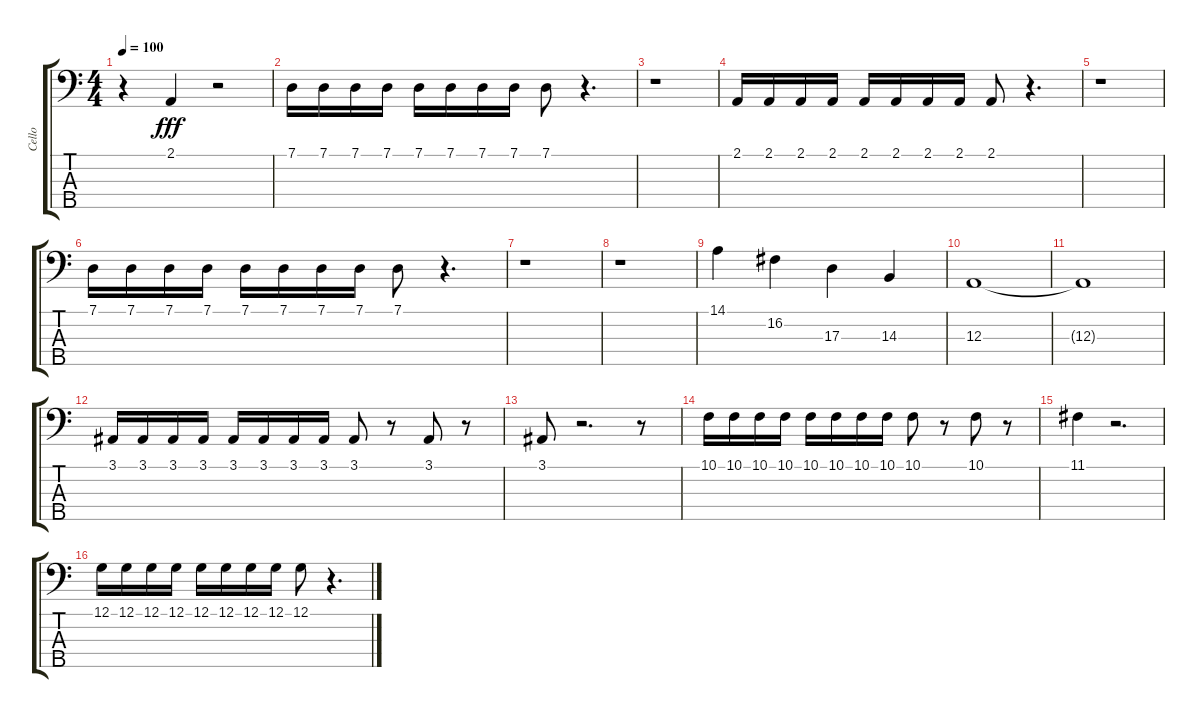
\track ("Cello" "Cello") {instrument stringensemble1}
\staff {score tabs}
\tuning (G2 D2 A1 E1 B0) {hide}
\ts (4 4)
\tempo 100
\clef f4
\ks c
r.4{dy fff} 2.1.4 r.2 |
7.1.16 7.1.16 7.1.16 7.1.16 7.1.16 7.1.16 7.1.16 7.1.16 7.1.8 r.4{d} |
r.1 |
2.1.16 2.1.16 2.1.16 2.1.16 2.1.16 2.1.16 2.1.16 2.1.16 2.1.8 r.4{d} |
r.1 |
7.1.16 7.1.16 7.1.16 7.1.16 7.1.16 7.1.16 7.1.16 7.1.16 7.1.8 r.4{d} |
r.1 |
r.1 |
14.1.4 16.2.4 17.3.4 14.3.4 |
12.3.1 |
12.3{t}.1 |
3.1.16 3.1.16 3.1.16 3.1.16 3.1.16 3.1.16 3.1.16 3.1.16 3.1.8 r.8 3.1.8 r.8 |
3.1.8 r.2{d} r.8 |
10.1.16 10.1.16 10.1.16 10.1.16 10.1.16 10.1.16 10.1.16 10.1.16 10.1.8 r.8 10.1.8 r.8 |
11.1.4 r.2{d} |
12.1.16 12.1.16 12.1.16 12.1.16 12.1.16 12.1.16 12.1.16 12.1.16 12.1.8 r.4{d}
